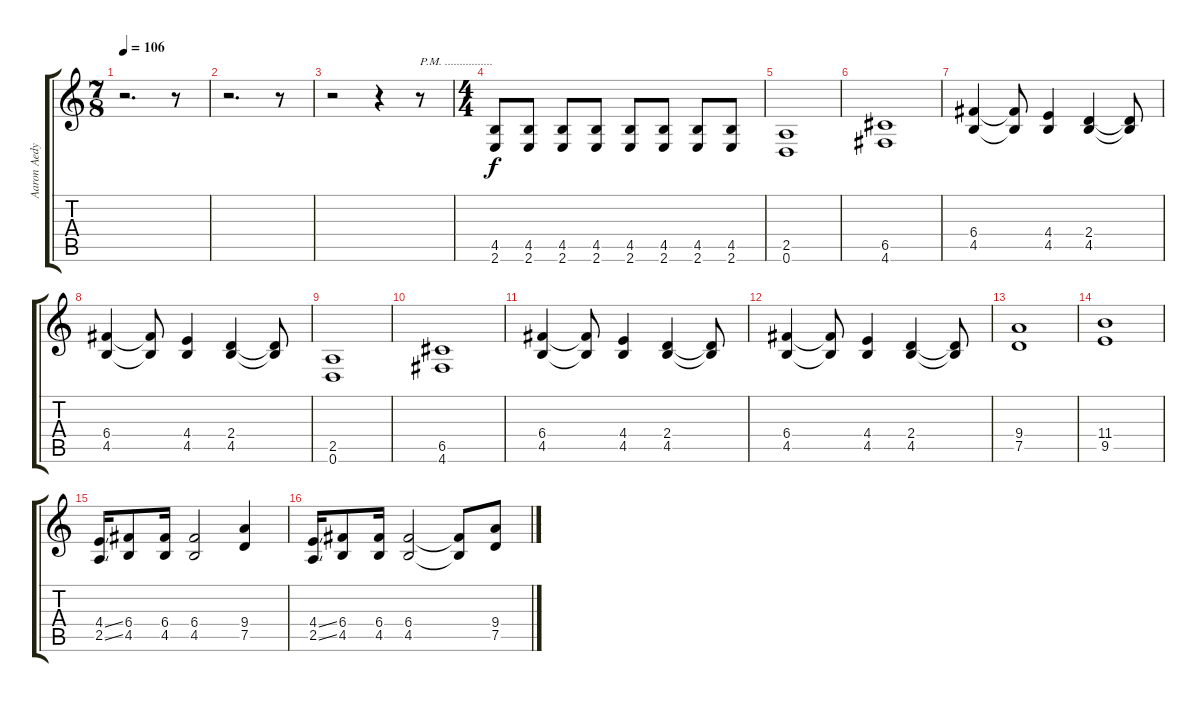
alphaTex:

\track ("Aaron Aedy" "Aaron Aedy") {instrument distortionguitar}
\staff {score tabs}
\tuning (D4 A3 F3 C3 G2 D2) {hide}
\ts (7 8)
\tempo 106
\clef g2
\ks c
r.2{d dy f instrument distortionguitar} r.8 |
r.2{d} r.8 |
r.2 r.4 r.8{txt "P.M. ................"} |
\ts (4 4)
(4.5 2.6).8 (4.5 2.6).8 (4.5 2.6).8 (4.5 2.6).8 (4.5 2.6).8 (4.5 2.6).8 (4.5 2.6).8 (4.5 2.6).8 |
(2.5 0.6).1 |
(6.5 4.6).1 |
(6.4 4.5).4 (6.4{t} 4.5{t}).8 (4.4 4.5).4 (2.4 4.5).4 (2.4{t} 4.5{t}).8 |
(6.4 4.5).4 (6.4{t} 4.5{t}).8 (4.4 4.5).4 (2.4 4.5).4 (2.4{t} 4.5{t}).8 |
(2.5 0.6).1 |
(6.5 4.6).1 |
(6.4 4.5).4 (6.4{t} 4.5{t}).8 (4.4 4.5).4 (2.4 4.5).4 (2.4{t} 4.5{t}).8 |
(6.4 4.5).4 (6.4{t} 4.5{t}).8 (4.4 4.5).4 (2.4 4.5).4 (2.4{t} 4.5{t}).8 |
(9.4 7.5).1 |
(11.4 9.5).1 |
(4.4{ss} 2.5{ss}).16 (6.4 4.5).8 (6.4 4.5).16 (6.4 4.5).2 (9.4 7.5).4 |
(4.4{ss} 2.5{ss}).16 (6.4 4.5).8 (6.4 4.5).16 (6.4 4.5).2 (6.4{t} 4.5{t}).8 (9.4 7.5).8
